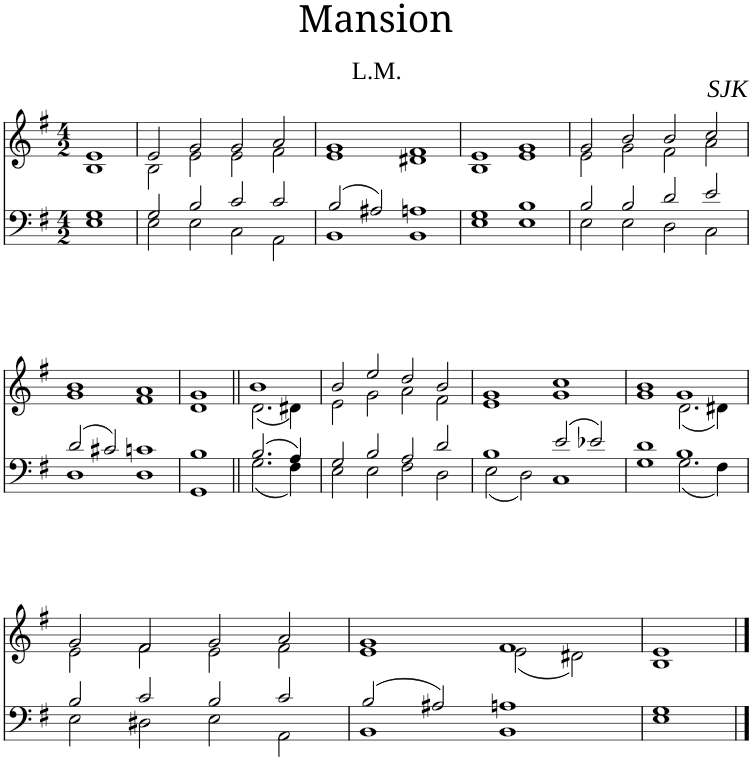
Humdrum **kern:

**kern	**kern
*part1	*part1
*staff2	*staff1
*I"Piano	*
*I'Pno	*
*clefF4	*clefG2
*k[f#]	*k[f#]
*M4/2	*M4/2
=1	=1
*^	*^
1G	1E	1e	1B
=2	=2	=2	=2
2G/	2E\	2e/	2B\
2B/	2E\	2g/	2e\
2c/	2C\	2g/	2e\
2c/	2AA\	2a/	2f#\
=3	=3	=3	=3
2B/	1BB	1g	1e
2A#X/	.	.	.
1An	1BB	1f#	1d#X
=4	=4	=4	=4
1G	1E	1e	1B
1B	1E	1g	1e
=5	=5	=5	=5
2B/	2E\	2g/	2e\
2B/	2E\	2b/	2g\
2d/	2D\	2b/	2f#\
2e/	2C\	2cc/	2a\
!!LO:LB:g=z	!!
=6	=6	=6	=6
2d/	1D	1b	1g
2c#X/	.	.	.
1cn	1D	1a	1f#
=7	=7	=7	=7
1B	1GG	1g	1d
=8||	=8||	=8||	=8||
2.B/	2.G\	1b	(2.d\
4A/	4F#\	.	4d#X\)
=9	=9	=9	=9
2G/	2E\	2b/	2e\
2B/	2E\	2ee/	2g\
2A/	2F#\	2dd/	2a\
2d/	2D\	2b/	2f#\
=10	=10	=10	=10
1B	2E\	1g	1e
.	2D\	.	.
2e/	1C	1cc	1g
2e-X/	.	.	.
=11	=11	=11	=11
1d	1G	1b	1g
1B	2.G\	1g	(2.d\
.	4F#\	.	4d#X\)
!!LO:LB:g=z	!!
=12	=12	=12	=12
2B/	2E\	2g/	2e\
2c/	2D#X\	2f#/	2f#\
2B/	2E\	2g/	2e\
2c/	2AA\	2a/	2f#\
=13	=13	=13	=13
2B/	1BB	1g	1e
2A#X/	.	.	.
1An	1BB	1f#	(2e\
.	.	.	2d#X\)
=14	=14	=14	=14
1G	1E	1e	1B
*v	*v	*	*
*	*v	*v
==	==
*-	*-
